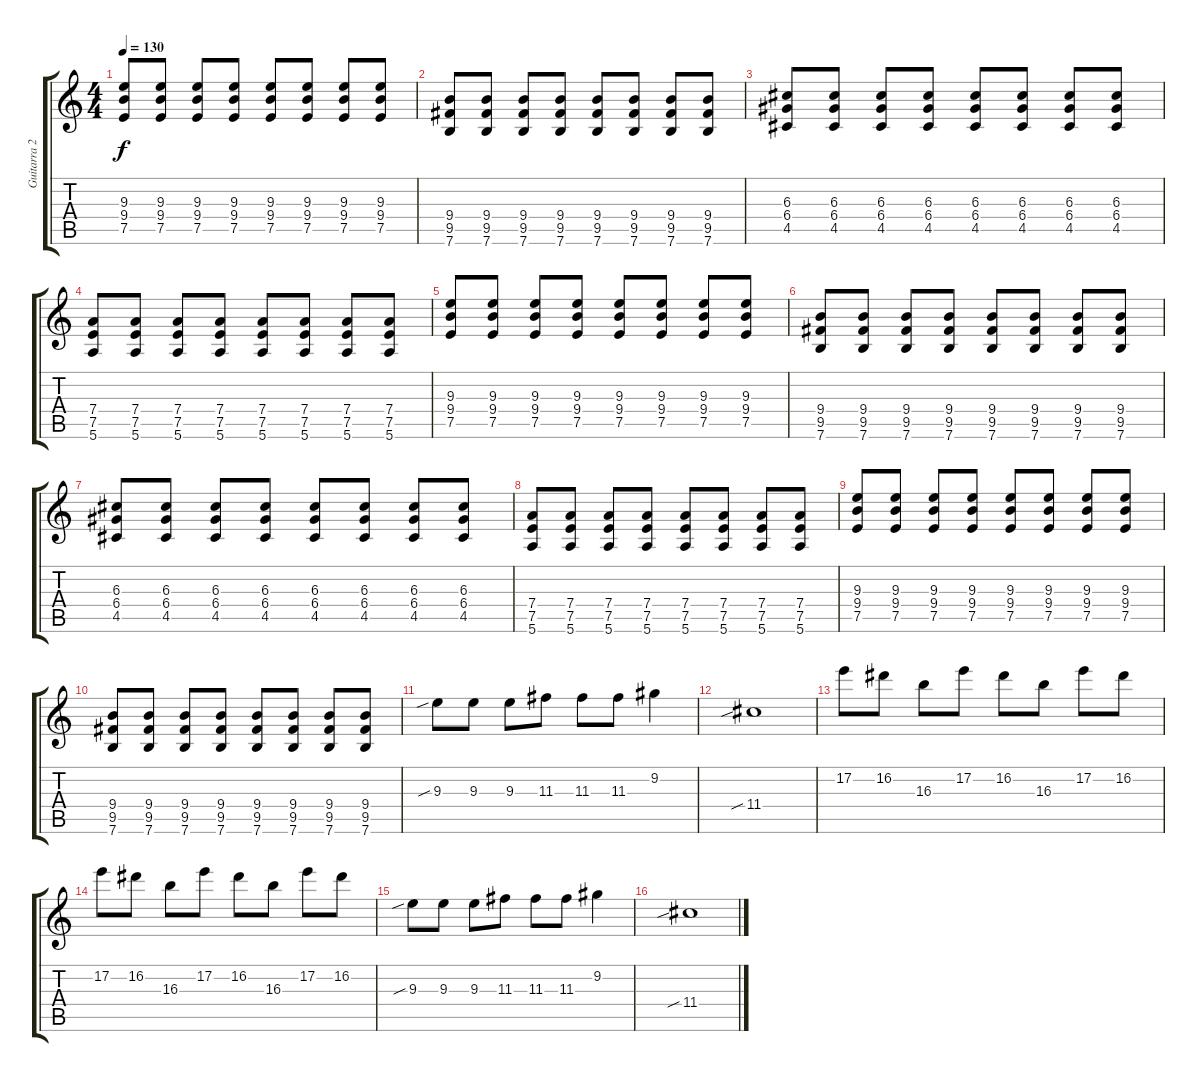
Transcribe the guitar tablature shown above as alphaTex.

\track ("Guitarra 2" "Guitarra 2") {instrument distortionguitar}
\staff {score tabs}
\tuning (E4 B3 G3 D3 A2 E2) {hide}
\ts (4 4)
\tempo 130
\clef g2
\ks c
(9.3 9.4 7.5).8{dy f} (9.3 9.4 7.5).8 (9.3 9.4 7.5).8 (9.3 9.4 7.5).8 (9.3 9.4 7.5).8 (9.3 9.4 7.5).8 (9.3 9.4 7.5).8 (9.3 9.4 7.5).8 |
(9.4 9.5 7.6).8 (9.4 9.5 7.6).8 (9.4 9.5 7.6).8 (9.4 9.5 7.6).8 (9.4 9.5 7.6).8 (9.4 9.5 7.6).8 (9.4 9.5 7.6).8 (9.4 9.5 7.6).8 |
(6.3 6.4 4.5).8 (6.3 6.4 4.5).8 (6.3 6.4 4.5).8 (6.3 6.4 4.5).8 (6.3 6.4 4.5).8 (6.3 6.4 4.5).8 (6.3 6.4 4.5).8 (6.3 6.4 4.5).8 |
(7.4 7.5 5.6).8 (7.4 7.5 5.6).8 (7.4 7.5 5.6).8 (7.4 7.5 5.6).8 (7.4 7.5 5.6).8 (7.4 7.5 5.6).8 (7.4 7.5 5.6).8 (7.4 7.5 5.6).8 |
(9.3 9.4 7.5).8 (9.3 9.4 7.5).8 (9.3 9.4 7.5).8 (9.3 9.4 7.5).8 (9.3 9.4 7.5).8 (9.3 9.4 7.5).8 (9.3 9.4 7.5).8 (9.3 9.4 7.5).8 |
(9.4 9.5 7.6).8 (9.4 9.5 7.6).8 (9.4 9.5 7.6).8 (9.4 9.5 7.6).8 (9.4 9.5 7.6).8 (9.4 9.5 7.6).8 (9.4 9.5 7.6).8 (9.4 9.5 7.6).8 |
(6.3 6.4 4.5).8 (6.3 6.4 4.5).8 (6.3 6.4 4.5).8 (6.3 6.4 4.5).8 (6.3 6.4 4.5).8 (6.3 6.4 4.5).8 (6.3 6.4 4.5).8 (6.3 6.4 4.5).8 |
(7.4 7.5 5.6).8 (7.4 7.5 5.6).8 (7.4 7.5 5.6).8 (7.4 7.5 5.6).8 (7.4 7.5 5.6).8 (7.4 7.5 5.6).8 (7.4 7.5 5.6).8 (7.4 7.5 5.6).8 |
(9.3 9.4 7.5).8 (9.3 9.4 7.5).8 (9.3 9.4 7.5).8 (9.3 9.4 7.5).8 (9.3 9.4 7.5).8 (9.3 9.4 7.5).8 (9.3 9.4 7.5).8 (9.3 9.4 7.5).8 |
(9.4 9.5 7.6).8 (9.4 9.5 7.6).8 (9.4 9.5 7.6).8 (9.4 9.5 7.6).8 (9.4 9.5 7.6).8 (9.4 9.5 7.6).8 (9.4 9.5 7.6).8 (9.4 9.5 7.6).8 |
9.3{sib}.8 9.3.8 9.3.8 11.3.8 11.3.8 11.3.8 9.2.4 |
11.4{sib}.1 |
17.2.8 16.2.8 16.3.8 17.2.8 16.2.8 16.3.8 17.2.8 16.2.8 |
17.2.8 16.2.8 16.3.8 17.2.8 16.2.8 16.3.8 17.2.8 16.2.8 |
9.3{sib}.8 9.3.8 9.3.8 11.3.8 11.3.8 11.3.8 9.2.4 |
11.4{sib}.1
